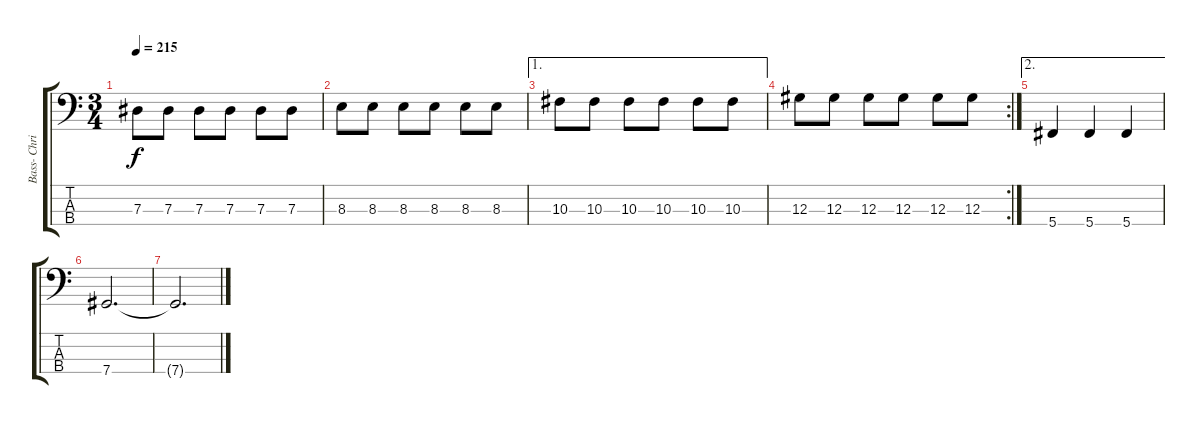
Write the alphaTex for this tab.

\track ("Bass- Chris Batten" "Bass- Chri") {instrument electricbasspick}
\staff {score tabs}
\tuning (Gb2 Db2 Ab1 Db1) {hide}
\ts (3 4)
\tempo 215
\clef f4
\ks c
7.3.8{dy f} 7.3.8 7.3.8 7.3.8 7.3.8 7.3.8 |
8.3.8 8.3.8 8.3.8 8.3.8 8.3.8 8.3.8 |
\ae 1
10.3.8 10.3.8 10.3.8 10.3.8 10.3.8 10.3.8 |
\rc 2
12.3.8 12.3.8 12.3.8 12.3.8 12.3.8 12.3.8 |
\ae 2
5.4.4 5.4.4 5.4.4 |
7.4.2{d} |
7.4{t}.2{d}
